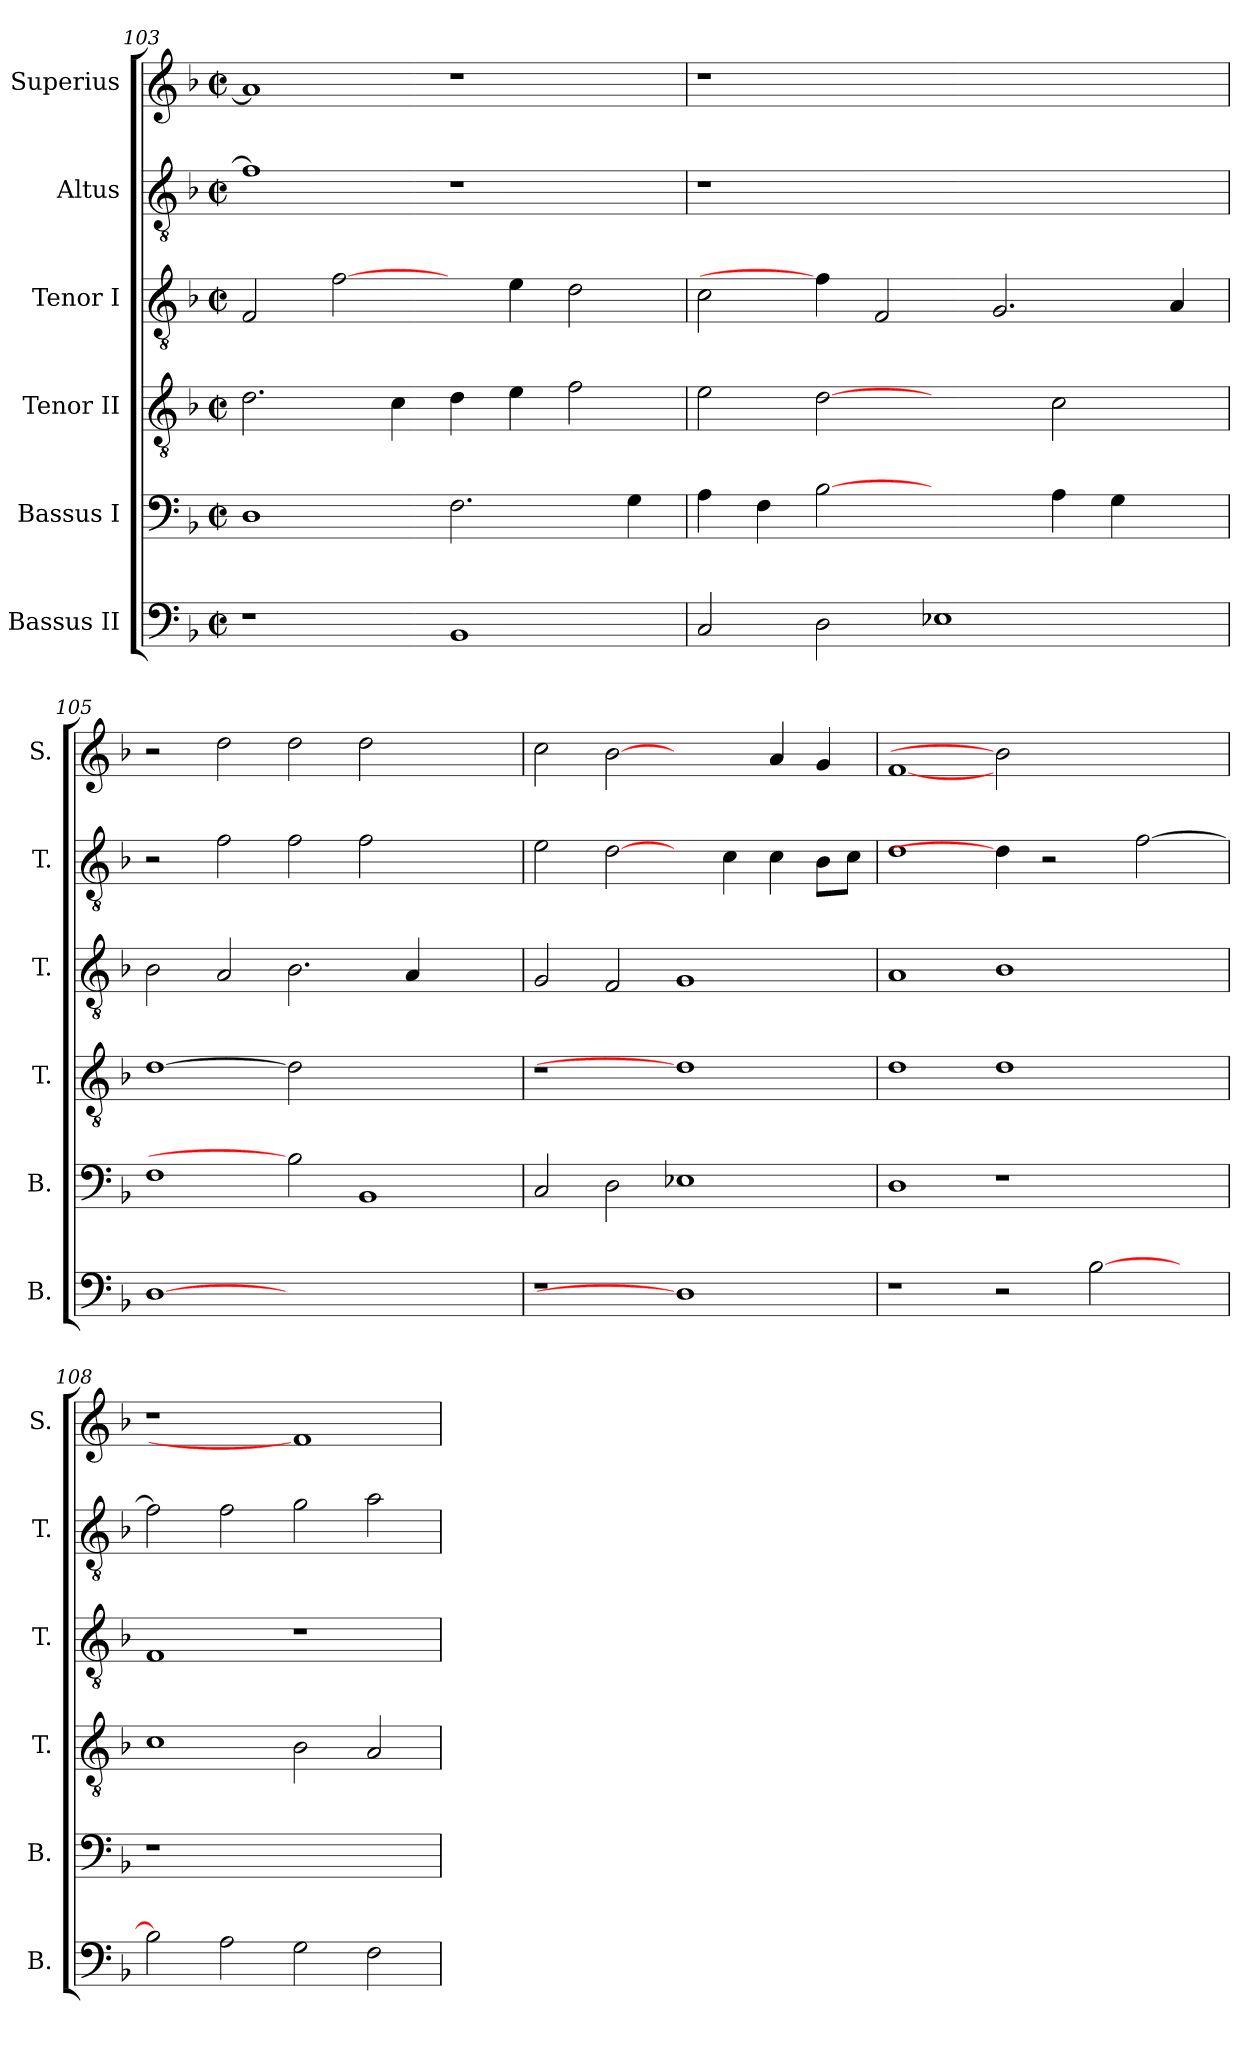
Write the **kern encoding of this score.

**kern	**kern	**kern	**kern	**kern	**kern
*part6	*part5	*part4	*part3	*part2	*part1
*staff6	*staff5	*staff4	*staff3	*staff2	*staff1
*I"Bassus II	*I"Bassus I	*I"Tenor II	*I"Tenor I	*I"Altus	*I"Superius
*I'B.	*I'B.	*I'T.	*I'T.	*I'T.	*I'S.
*clefF4	*clefF4	*clefGv2	*clefGv2	*clefGv2	*clefG2
*	*	*ITrd7c12	*ITrd7c12	*ITrd7c12	*
*k[b-]	*k[b-]	*k[b-]	*k[b-]	*k[b-]	*k[b-]
*F:	*F:	*F:	*F:	*F:	*F:
*M2/2	*M2/2	*M2/2	*M2/2	*M2/2	*M2/2
*met(c|)	*met(c|)	*met(c|)	*met(c|)	*met(c|)	*met(c|)
=103	=103	=103	=103	=103	=103
1r	1Di	2.Di\	2FFi/	1Fi]	1ai]
.	.	.	[2Fi\	.	.
.	.	4Ci\	.	.	.
1BB-i	2.Fi\	4Di\	4ryy	1r	1r
.	.	4Ei\	4Ei\	.	.
.	.	2Fi\	2Di\	.	.
.	4Gi\	.	.	.	.
=104	=104	=104	=104	=104	=104
!	!	!	!	!LO:N:vis=1	!LO:N:vis=1
2Ci/	4Ai\	2Ei\	2Ci\	1r	1r
.	4Fi\	.	.	.	.
2Di\	[2B-i	[2Di	4Fi\]	.	.
.	.	.	2FFi/	.	.
1E-Xi	2ryy	2ryy	.	1ryy	1ryy
.	.	.	2.GGi/	.	.
.	4Ai\	2Ci\	.	.	.
.	4Gi\	.	.	.	.
4ryy	4ryy	4ryy	4AAi/	4ryy	4ryy
=105	=105	=105	=105	=105	=105
[1Di	1Fi	[1Di	2BB-i\	2r	2r
.	.	.	2AAi/	2Fi\	2ddi\
1.ryy	2B-i]	2Di]	2.BB-i\	2Fi\	2ddi\
.	1BB-i	1ryy	.	2Fi\	2ddi\
.	.	.	4AAi/	.	.
.	.	.	2ryy	2ryy	2ryy
!!LO:PB:g=z
=106	=106	=106	=106	=106	=106
!LO:N:vis=1	!	!LO:N:vis=1	!	!	!
1r	2Ci/	1r	2GGi/	2Ei\	2cci\
.	2Di\	.	2FFi/	[2Di\	[2b-i
1Di]	1E-Xi	1Di]	1GGi	4ryy	2ryy
.	.	.	.	4Ci\	.
.	.	.	.	4Ci\	4ai/
.	.	.	.	8BB-i\L	4gi/
.	.	.	.	8Ci\J	.
=107	=107	=107	=107	=107	=107
1r	1Di	1Di	1AAi	1Di	[1fi
2r	1r	1Di	1BB-i	4Di\]	2b-i]
.	.	.	.	2r	.
[>2B-i\	.	.	.	.	2.ryy
.	.	.	.	[>2Fi\	.
4ryy	4ryy	4ryy	4ryy	.	.
=108	=108	=108	=108	=108	=108
!	!LO:N:vis=1	!	!	!	!LO:N:vis=1
2B-i\]	1r	1Ci	1FFi	2Fi\]	1r
2Ai\	.	.	.	2Fi\	.
2Gi\	1ryy	2BB-i\	1r	2Gi\	1fi]
2Fi\	.	2AAi/	.	2Ai\	.
=	=	=	=	=	=
*-	*-	*-	*-	*-	*-
